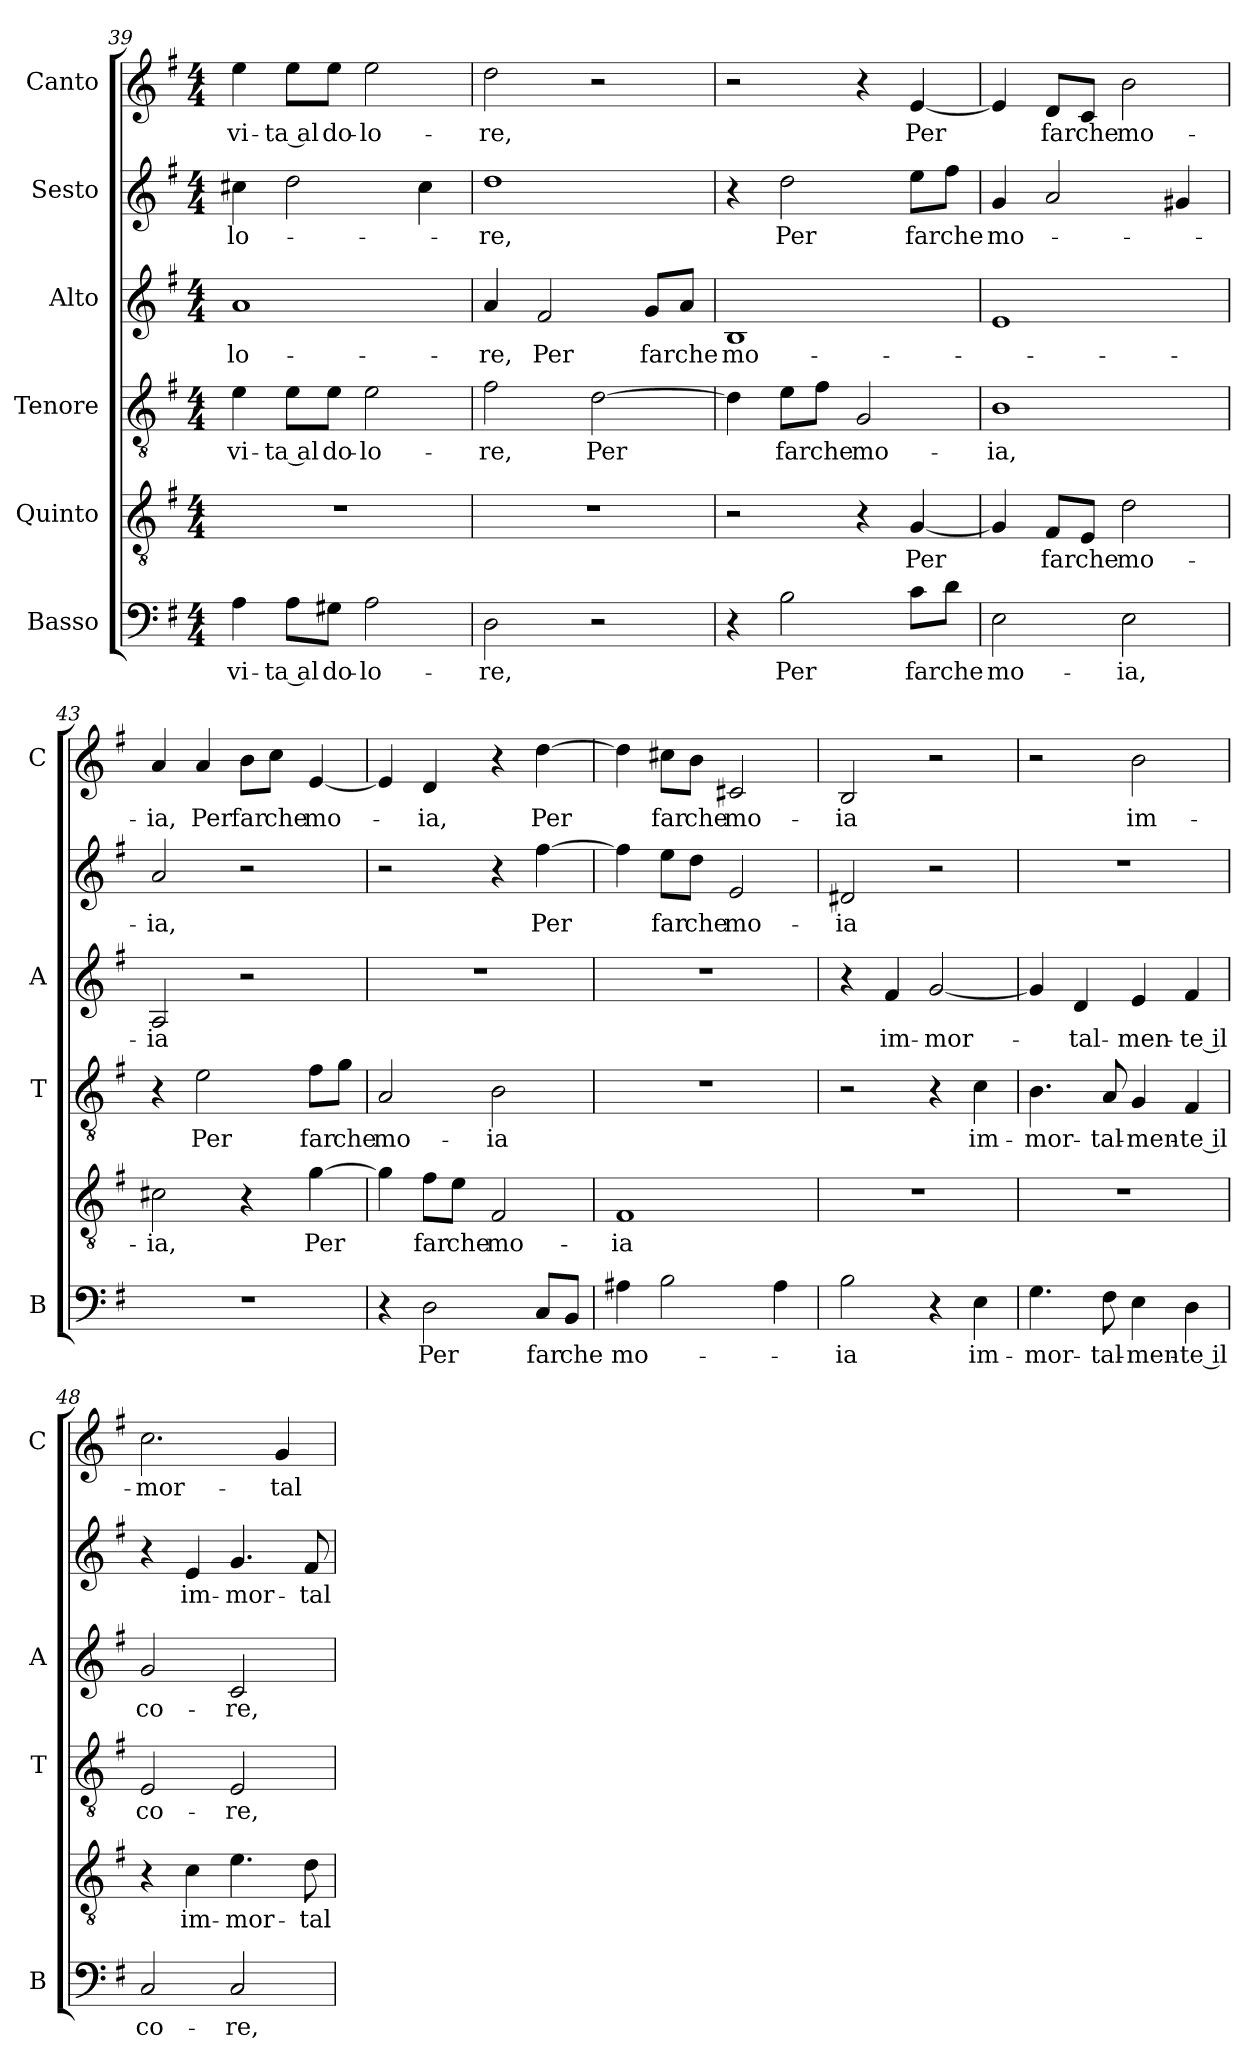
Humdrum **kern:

**kern	**text	**kern	**text	**kern	**text	**kern	**text	**kern	**text	**kern	**text
*part6	*part6	*part5	*part5	*part4	*part4	*part3	*part3	*part2	*part2	*part1	*part1
*staff6	*staff6	*staff5	*staff5	*staff4	*staff4	*staff3	*staff3	*staff2	*staff2	*staff1	*staff1
*I"Basso	*	*I"Quinto	*	*I"Tenore	*	*I"Alto	*	*I"Sesto	*	*I"Canto	*
*I'B	*	*	*	*I'T	*	*I'A	*	*	*	*I'C	*
*clefF4	*	*clefGv2	*	*clefGv2	*	*clefG2	*	*clefG2	*	*clefG2	*
*k[f#]	*	*k[f#]	*	*k[f#]	*	*k[f#]	*	*k[f#]	*	*k[f#]	*
*G:	*	*G:	*	*G:	*	*G:	*	*G:	*	*G:	*
*M4/4	*	*M4/4	*	*M4/4	*	*M4/4	*	*M4/4	*	*M4/4	*
=39	=39	=39	=39	=39	=39	=39	=39	=39	=39	=39	=39
!	!LO:LY:b	!	!	!	!LO:LY:b	!	!LO:LY:b	!	!LO:LY:b	!	!LO:LY:b
4A\	vi-	1r	.	4e\	vi-	1a	-lo-	4cc#X\	-lo-	4ee\	vi-
!	!LO:LY:b	!	!	!	!LO:LY:b	!	!	!	!	!	!LO:LY:b
8A\L	-ta al	.	.	8e\L	-ta al	.	.	2dd\	.	8ee\L	-ta al
!	!LO:LY:b	!	!	!	!LO:LY:b	!	!	!	!	!	!LO:LY:b
8G#X\J	do-	.	.	8e\J	do-	.	.	.	.	8ee\J	do-
!	!LO:LY:b	!	!	!	!LO:LY:b	!	!	!	!	!	!LO:LY:b
2A\	-lo-	.	.	2e\	-lo-	.	.	.	.	2ee\	-lo-
.	.	.	.	.	.	.	.	4cc#\	.	.	.
=40	=40	=40	=40	=40	=40	=40	=40	=40	=40	=40	=40
!	!LO:LY:b	!	!	!	!LO:LY:b	!	!LO:LY:b	!	!LO:LY:b	!	!LO:LY:b
2D\	-re,	1r	.	2f#\	-re,	4a/	-re,	1dd	-re,	2dd\	-re,
!	!	!	!	!	!	!	!LO:LY:b	!	!	!	!
.	.	.	.	.	.	2f#/	Per	.	.	.	.
!	!	!	!	!	!LO:LY:b	!	!	!	!	!	!
2r	.	.	.	[2d\	Per	.	.	.	.	2r	.
!	!	!	!	!	!	!	!LO:LY:b	!	!	!	!
.	.	.	.	.	.	8g/L	far	.	.	.	.
!	!	!	!	!	!	!	!LO:LY:b	!	!	!	!
.	.	.	.	.	.	8a/J	che	.	.	.	.
!!LO:PB:g=z
=41	=41	=41	=41	=41	=41	=41	=41	=41	=41	=41	=41
!	!	!	!	!	!	!	!LO:LY:b	!	!	!	!
4r	.	2r	.	4d\]	.	1B	mo-	4r	.	2r	.
!	!LO:LY:b	!	!	!	!LO:LY:b	!	!	!	!LO:LY:b	!	!
2B\	Per	.	.	8e\L	far	.	.	2dd\	Per	.	.
!	!	!	!	!	!LO:LY:b	!	!	!	!	!	!
.	.	.	.	8f#\J	che	.	.	.	.	.	.
!	!	!	!	!	!LO:LY:b	!	!	!	!	!	!
.	.	4r	.	2G/	mo-	.	.	.	.	4r	.
!	!LO:LY:b	!	!LO:LY:b	!	!	!	!	!	!LO:LY:b	!	!LO:LY:b
8c\L	far	[4G/	Per	.	.	.	.	8ee\L	far	[4e/	Per
!	!LO:LY:b	!	!	!	!	!	!	!	!LO:LY:b	!	!
8d\J	che	.	.	.	.	.	.	8ff#\J	che	.	.
=42	=42	=42	=42	=42	=42	=42	=42	=42	=42	=42	=42
!	!LO:LY:b	!	!	!	!LO:LY:b	!	!	!	!LO:LY:b	!	!
2E\	mo-	4G/]	.	1B	-ia,	1e	.	4g/	mo-	4e/]	.
!	!	!	!LO:LY:b	!	!	!	!	!	!	!	!LO:LY:b
.	.	8F#/L	far	.	.	.	.	2a/	.	8d/L	far
!	!	!	!LO:LY:b	!	!	!	!	!	!	!	!LO:LY:b
.	.	8E/J	che	.	.	.	.	.	.	8c/J	che
!	!LO:LY:b	!	!LO:LY:b	!	!	!	!	!	!	!	!LO:LY:b
2E\	-ia,	2d\	mo-	.	.	.	.	.	.	2b\	mo-
.	.	.	.	.	.	.	.	4g#X/	.	.	.
=43	=43	=43	=43	=43	=43	=43	=43	=43	=43	=43	=43
!	!	!	!LO:LY:b	!	!	!	!LO:LY:b	!	!LO:LY:b	!	!LO:LY:b
1r	.	2c#X\	-ia,	4r	.	2A/	-ia	2a/	-ia,	4a/	-ia,
!	!	!	!	!	!LO:LY:b	!	!	!	!	!	!LO:LY:b
.	.	.	.	2e\	Per	.	.	.	.	4a/	Per
!	!	!	!	!	!	!	!	!	!	!	!LO:LY:b
.	.	4r	.	.	.	2r	.	2r	.	8b\L	far
!	!	!	!	!	!	!	!	!	!	!	!LO:LY:b
.	.	.	.	.	.	.	.	.	.	8cc\J	che
!	!	!	!LO:LY:b	!	!LO:LY:b	!	!	!	!	!	!LO:LY:b
.	.	[4g\	Per	8f#\L	far	.	.	.	.	[4e/	mo-
!	!	!	!	!	!LO:LY:b	!	!	!	!	!	!
.	.	.	.	8g\J	che	.	.	.	.	.	.
=44	=44	=44	=44	=44	=44	=44	=44	=44	=44	=44	=44
!	!	!	!	!	!LO:LY:b	!	!	!	!	!	!
4r	.	4g\]	.	2A/	mo-	1r	.	2r	.	4e/]	.
!	!LO:LY:b	!	!LO:LY:b	!	!	!	!	!	!	!	!LO:LY:b
2D\	Per	8f#\L	far	.	.	.	.	.	.	4d/	-ia,
!	!	!	!LO:LY:b	!	!	!	!	!	!	!	!
.	.	8e\J	che	.	.	.	.	.	.	.	.
!	!	!	!LO:LY:b	!	!LO:LY:b	!	!	!	!	!	!
.	.	2F#/	mo-	2B\	-ia	.	.	4r	.	4r	.
!	!LO:LY:b	!	!	!	!	!	!	!	!LO:LY:b	!	!LO:LY:b
8C/L	far	.	.	.	.	.	.	[4ff#\	Per	[4dd\	Per
!	!LO:LY:b	!	!	!	!	!	!	!	!	!	!
8BB/J	che	.	.	.	.	.	.	.	.	.	.
=45	=45	=45	=45	=45	=45	=45	=45	=45	=45	=45	=45
!	!LO:LY:b	!	!LO:LY:b	!	!	!	!	!	!	!	!
4A#X\	mo-	1F#	-ia	1r	.	1r	.	4ff#\]	.	4dd\]	.
!	!	!	!	!	!	!	!	!	!LO:LY:b	!	!LO:LY:b
2B\	.	.	.	.	.	.	.	8ee\L	far	8cc#X\L	far
!	!	!	!	!	!	!	!	!	!LO:LY:b	!	!LO:LY:b
.	.	.	.	.	.	.	.	8dd\J	che	8b\J	che
!	!	!	!	!	!	!	!	!	!LO:LY:b	!	!LO:LY:b
.	.	.	.	.	.	.	.	2e/	mo-	2c#X/	mo-
4A#\	.	.	.	.	.	.	.	.	.	.	.
=46	=46	=46	=46	=46	=46	=46	=46	=46	=46	=46	=46
!	!LO:LY:b	!	!	!	!	!	!	!	!LO:LY:b	!	!LO:LY:b
2B\	-ia	1r	.	2r	.	4r	.	2d#X/	-ia	2B/	-ia
!	!	!	!	!	!	!	!LO:LY:b	!	!	!	!
.	.	.	.	.	.	4f#/	im-	.	.	.	.
!	!	!	!	!	!	!	!LO:LY:b	!	!	!	!
4r	.	.	.	4r	.	[2g/	-mor-	2r	.	2r	.
!	!LO:LY:b	!	!	!	!LO:LY:b	!	!	!	!	!	!
4E\	im-	.	.	4c\	im-	.	.	.	.	.	.
=47	=47	=47	=47	=47	=47	=47	=47	=47	=47	=47	=47
!	!LO:LY:b	!	!	!	!LO:LY:b	!	!	!	!	!	!
4.G\	-mor-	1r	.	4.B\	-mor-	4g/]	.	1r	.	2r	.
!	!	!	!	!	!	!	!LO:LY:b	!	!	!	!
.	.	.	.	.	.	4d/	-tal-	.	.	.	.
!	!LO:LY:b	!	!	!	!LO:LY:b	!	!	!	!	!	!
8F#\	-tal-	.	.	8A/	-tal-	.	.	.	.	.	.
!	!LO:LY:b	!	!	!	!LO:LY:b	!	!LO:LY:b	!	!	!	!LO:LY:b
4E\	-men-	.	.	4G/	-men-	4e/	-men-	.	.	2b\	im-
!	!LO:LY:b	!	!	!	!LO:LY:b	!	!LO:LY:b	!	!	!	!
4D\	-te il	.	.	4F#/	-te il	4f#/	-te il	.	.	.	.
=48	=48	=48	=48	=48	=48	=48	=48	=48	=48	=48	=48
!	!LO:LY:b	!	!	!	!LO:LY:b	!	!LO:LY:b	!	!	!	!LO:LY:b
2C/	co-	4r	.	2E/	co-	2g/	co-	4r	.	2.cc\	-mor-
!	!	!	!LO:LY:b	!	!	!	!	!	!LO:LY:b	!	!
.	.	4c\	im-	.	.	.	.	4e/	im-	.	.
!	!LO:LY:b	!	!LO:LY:b	!	!LO:LY:b	!	!LO:LY:b	!	!LO:LY:b	!	!
2C/	-re,	4.e\	-mor-	2E/	-re,	2c/	-re,	4.g/	-mor-	.	.
!	!	!	!	!	!	!	!	!	!	!	!LO:LY:b
.	.	.	.	.	.	.	.	.	.	4g/	-tal-
!	!	!	!LO:LY:b	!	!	!	!	!	!LO:LY:b	!	!
.	.	8d\	-tal-	.	.	.	.	8f#/	-tal-	.	.
=	=	=	=	=	=	=	=	=	=	=	=
*-	*-	*-	*-	*-	*-	*-	*-	*-	*-	*-	*-
